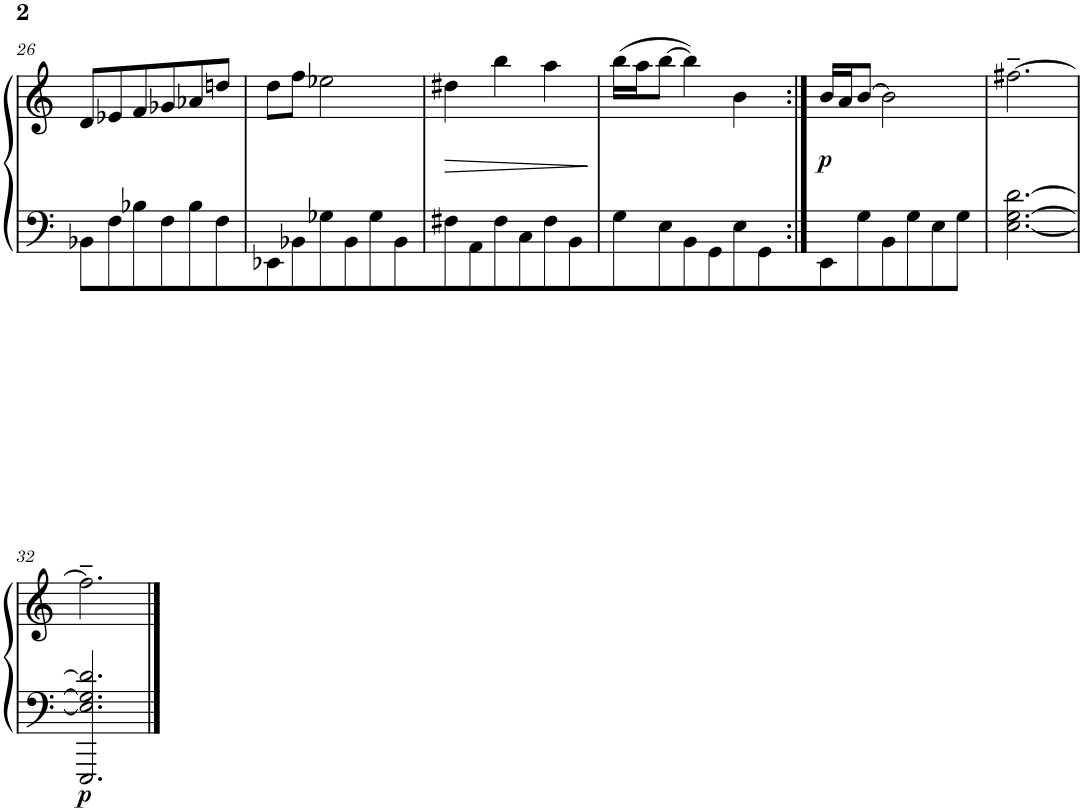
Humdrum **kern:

**kern	**kern	**dynam
*part1	*part1	*part1
*staff2	*staff1	*staff1/2
*I"Piano	*	*
*I'Pno	*	*
!!LO:PB:g=z
*clefF4	*clefG2	*
*k[]	*k[]	*
*M3/4	*M3/4	*
=26	=26	=26
8BB-X\L	8d/L	.
8F\	8e-X/	.
8B-X\	8f/	.
8F\	8g-X/	.
8B-\	8a-X/	.
8F\	8ddn/J	.
=27	=27	=27
8EE-X\	8dd\L	.
8BB-X\	8ff\J	.
8G-X\	2ee-X\	.
8BB-\	.	.
8G-\	.	.
8BB-\	.	.
=28	=28	=28
!	!	!LO:HP:b
8F#X\	4dd#X\	>
8AA\	.	.
8F#\	4bb\	.
8C\	.	.
8F#\	4aa\	.
8BB\	.	.
.	.	]
=29	=29	=29
8G\	(16bb\LL	.
.	16aa\J	.
8E\	[8bb\J	.
8BB\	4bb\])	.
8GG\	.	.
8E\	4b\	.
8GG\	.	.
=30:|!	=30:|!	=30:|!
!	!	!LO:DY:b
8EE\	16b/LL	p
.	16a/J	.
8G\	[8b/J	.
8BB\	2b\]	.
8G\	.	.
8E\	.	.
8G\J	.	.
=31	=31	=31
[2.E\ [2.G\ [2.d\	[2.ff#X~\	.
!!LO:LB:g=z
=32	=32	=32
!	!	!LO:DY:b=2
2.EEE/ 2.E/] 2.G/] 2.d/]	2.ff#~\]	p
==	==	==
*-	*-	*-
